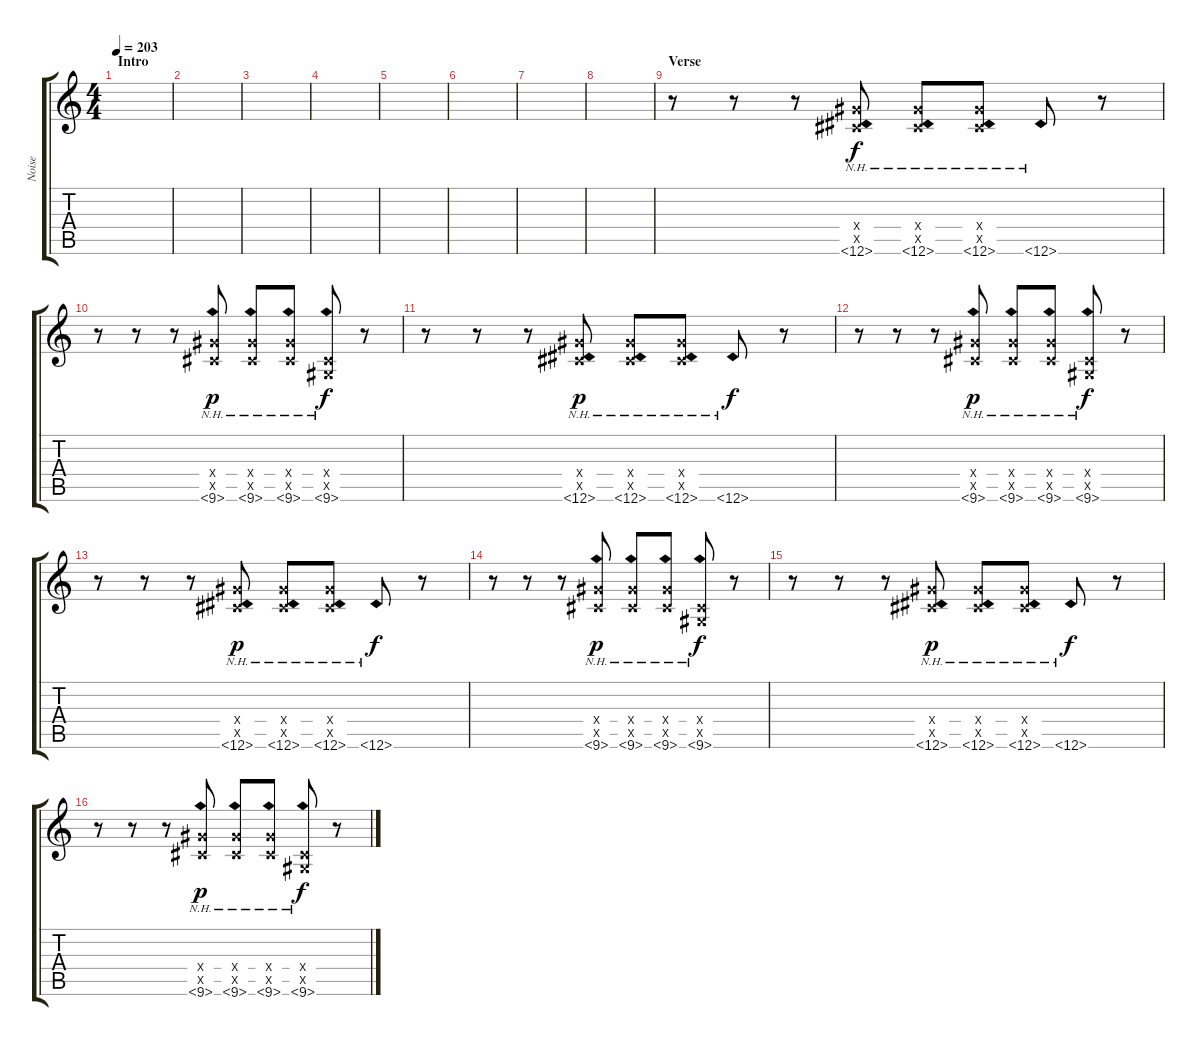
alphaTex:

\track ("Noise" "Noise") {instrument guitarharmonics}
\staff {score tabs}
\tuning (Eb4 Bb3 Gb3 Db3 Ab2 Eb2) {hide}
\ts (4 4)
\section ("" "Intro")
\tempo 203
\clef g2
\ks c
|
|
|
|
|
|
|
|
\section ("" "Verse")
r.8 r.8 r.8 (0.4{x} 12.5{x} 11.6{nh}).8 (0.4{x} 12.5{x} 11.6{nh}).8 (0.4{x} 12.5{x} 11.6{nh}).8 11.6{nh}.8{dy f} r.8 |
r.8 r.8 r.8 (0.4{x} 12.5{x} 9.6{nh}).8{dy p} (0.4{x} 12.5{x} 9.6{nh}).8 (0.4{x} 12.5{x} 9.6{nh}).8 (0.4{x} 0.5{x} 9.6{nh}).8{dy f} r.8 |
r.8 r.8 r.8 (0.4{x} 12.5{x} 11.6{nh}).8{dy p} (0.4{x} 12.5{x} 11.6{nh}).8 (0.4{x} 12.5{x} 11.6{nh}).8 11.6{nh}.8{dy f} r.8 |
r.8 r.8 r.8 (0.4{x} 12.5{x} 9.6{nh}).8{dy p} (0.4{x} 12.5{x} 9.6{nh}).8 (0.4{x} 12.5{x} 9.6{nh}).8 (0.4{x} 0.5{x} 9.6{nh}).8{dy f} r.8 |
r.8 r.8 r.8 (0.4{x} 12.5{x} 11.6{nh}).8{dy p} (0.4{x} 12.5{x} 11.6{nh}).8 (0.4{x} 12.5{x} 11.6{nh}).8 11.6{nh}.8{dy f} r.8 |
r.8 r.8 r.8 (0.4{x} 12.5{x} 9.6{nh}).8{dy p} (0.4{x} 12.5{x} 9.6{nh}).8 (0.4{x} 12.5{x} 9.6{nh}).8 (0.4{x} 0.5{x} 9.6{nh}).8{dy f} r.8 |
r.8 r.8 r.8 (0.4{x} 12.5{x} 11.6{nh}).8{dy p} (0.4{x} 12.5{x} 11.6{nh}).8 (0.4{x} 12.5{x} 11.6{nh}).8 11.6{nh}.8{dy f} r.8 |
r.8 r.8 r.8 (0.4{x} 12.5{x} 9.6{nh}).8{dy p} (0.4{x} 12.5{x} 9.6{nh}).8 (0.4{x} 12.5{x} 9.6{nh}).8 (0.4{x} 0.5{x} 9.6{nh}).8{dy f} r.8
